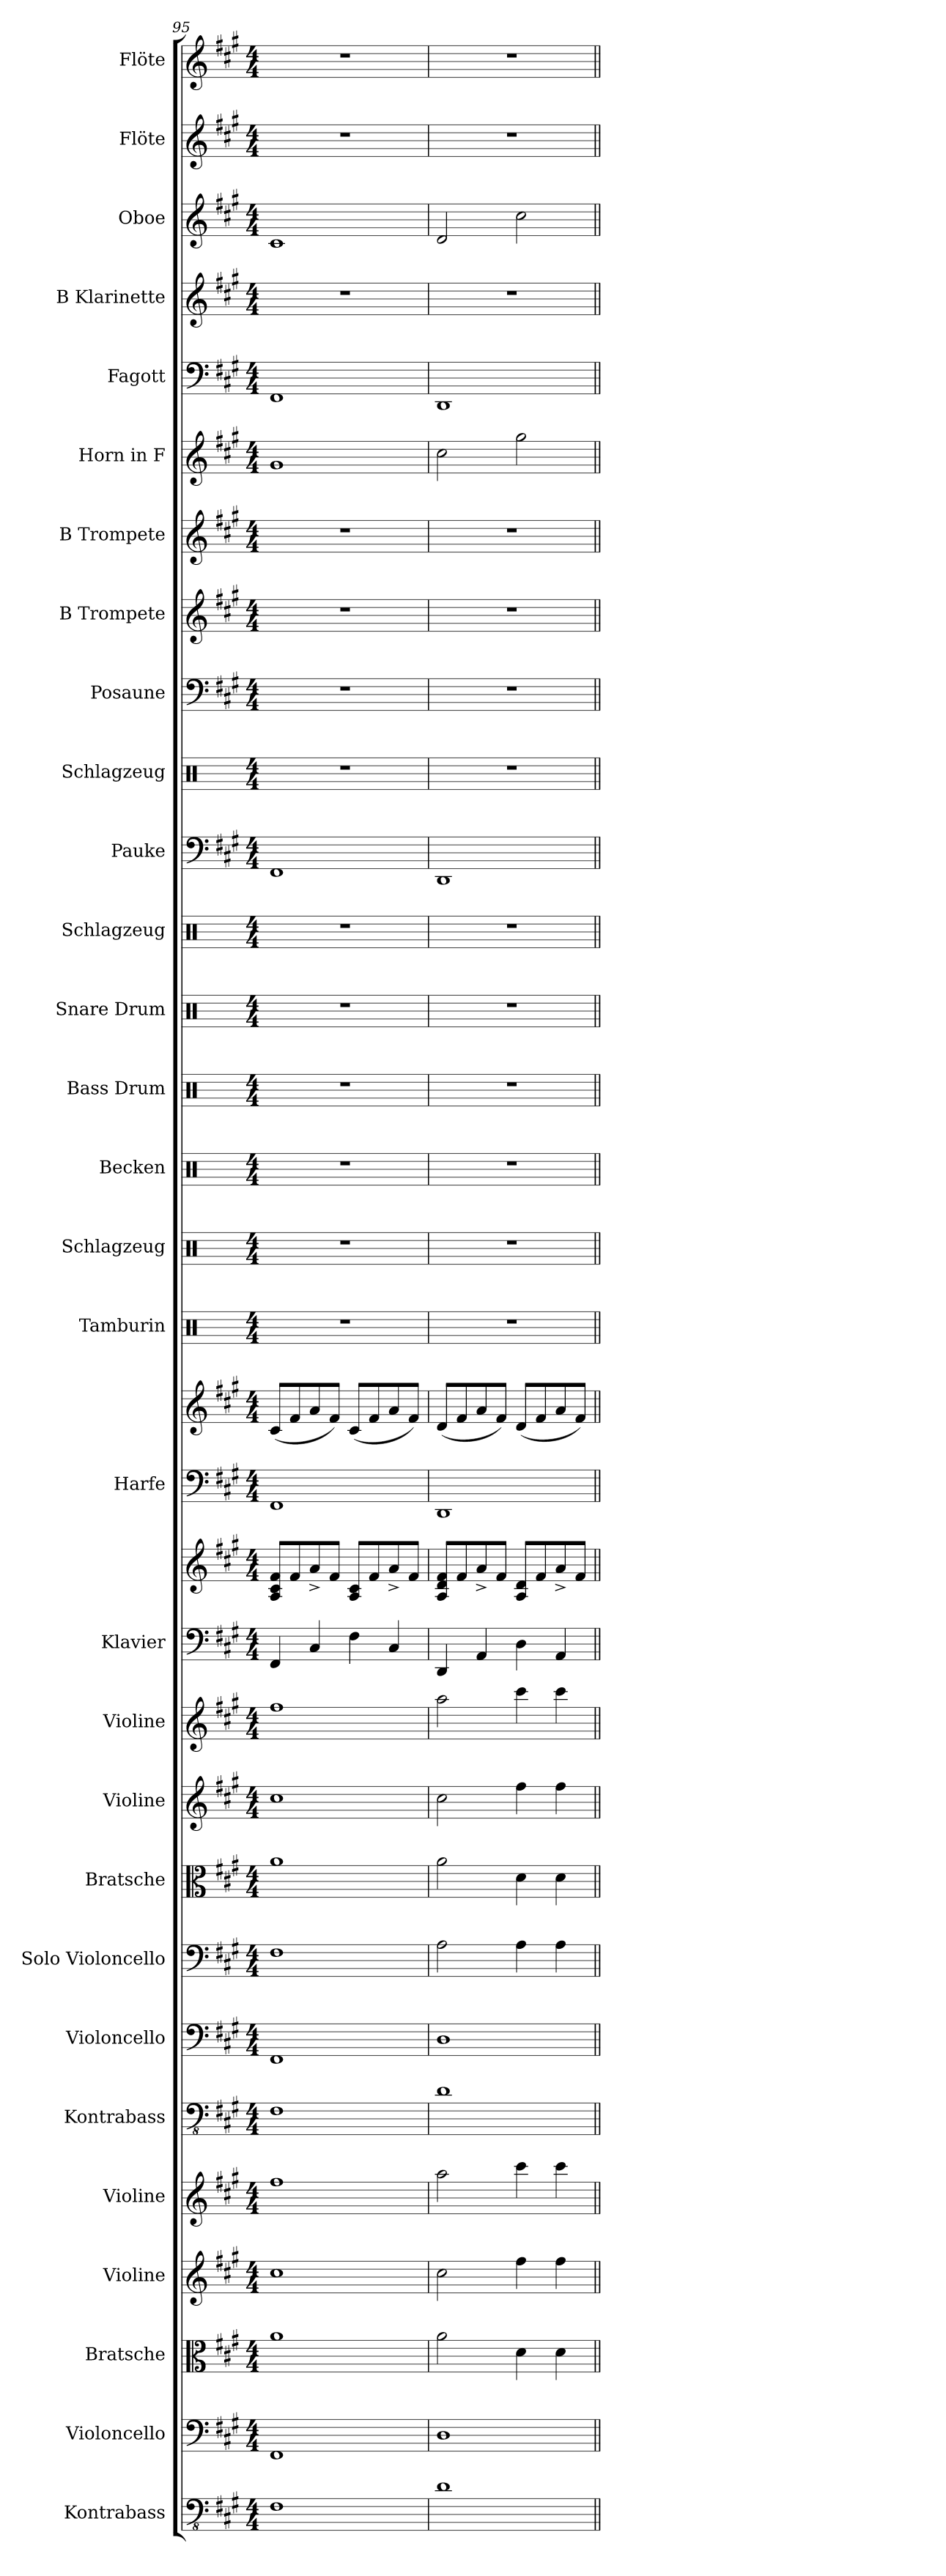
**kern	**kern	**kern	**kern	**kern	**kern	**kern	**kern	**kern	**kern	**kern	**kern	**kern	**kern	**kern	**kern	**kern	**kern	**kern	**kern	**kern	**kern	**kern	**kern	**kern	**kern	**kern	**kern	**kern	**kern	**kern	**kern
*part30	*part29	*part28	*part27	*part26	*part25	*part24	*part23	*part22	*part21	*part20	*part19	*part19	*part18	*part18	*part17	*part16	*part15	*part14	*part13	*part12	*part11	*part10	*part9	*part8	*part7	*part6	*part5	*part4	*part3	*part2	*part1
*staff32	*staff31	*staff30	*staff29	*staff28	*staff27	*staff26	*staff25	*staff24	*staff23	*staff22	*staff21	*staff20	*staff19	*staff18	*staff17	*staff16	*staff15	*staff14	*staff13	*staff12	*staff11	*staff10	*staff9	*staff8	*staff7	*staff6	*staff5	*staff4	*staff3	*staff2	*staff1
*I"Kontrabass	*I"Violoncello	*I"Bratsche	*I"Violine	*I"Violine	*I"Kontrabass	*I"Violoncello	*I"Solo Violoncello	*I"Bratsche	*I"Violine	*I"Violine	*I"Klavier	*	*I"Harfe	*	*I"Tamburin	*I"Schlagzeug	*I"Becken	*I"Bass Drum	*I"Snare Drum	*I"Schlagzeug	*I"Pauke	*I"Schlagzeug	*I"Posaune	*I"B Trompete	*I"B Trompete	*I"Horn in F	*I"Fagott	*I"B Klarinette	*I"Oboe	*I"Flöte	*I"Flöte
*I'Kb.	*I'Vc.	*I'Bra.	*I'Vl.	*I'Vl.	*I'Kb.	*I'Vc.	*I'Vc.	*I'Bra.	*I'Vl.	*I'Vl.	*I'Klav.	*	*I'Hrf.	*	*I'Tamb.	*I'Slzg.	*I'Bkn.	*I'B. Dr.	*I'Sn. Dr.	*I'Slzg.	*I'Pk.	*I'Slzg.	*I'Psn.	*I'B Tpt.	*I'B Tpt.	*	*I'Fgt.	*I'B Kl.	*I'Ob.	*I'Fl.	*I'Fl.
*clefFv4	*clefF4	*clefC3	*clefG2	*clefG2	*clefFv4	*clefF4	*clefF4	*clefC3	*clefG2	*clefG2	*clefF4	*clefG2	*clefF4	*clefG2	*clefX	*clefX	*clefX	*clefX	*clefX	*clefX	*clefF4	*clefX	*clefF4	*clefG2	*clefG2	*clefG2	*clefF4	*clefG2	*clefG2	*clefG2	*clefG2
*ITrd7c12	*	*	*	*	*ITrd7c12	*	*	*	*	*	*	*	*	*	*	*	*	*	*	*	*	*	*	*ITrd1c2	*ITrd1c2	*ITrd4c7	*	*ITrd1c2	*	*	*
*k[f#c#g#]	*k[f#c#g#]	*k[f#c#g#]	*k[f#c#g#]	*k[f#c#g#]	*k[f#c#g#]	*k[f#c#g#]	*k[f#c#g#]	*k[f#c#g#]	*k[f#c#g#]	*k[f#c#g#]	*k[f#c#g#]	*k[f#c#g#]	*k[f#c#g#]	*k[f#c#g#]	*k[]	*k[]	*k[]	*k[]	*k[]	*k[]	*k[f#c#g#]	*k[]	*k[f#c#g#]	*k[f#]	*k[f#]	*k[f#c#]	*k[f#c#g#]	*k[f#]	*k[f#c#g#]	*k[f#c#g#]	*k[f#c#g#]
*M4/4	*M4/4	*M4/4	*M4/4	*M4/4	*M4/4	*M4/4	*M4/4	*M4/4	*M4/4	*M4/4	*M4/4	*M4/4	*M4/4	*M4/4	*M4/4	*M4/4	*M4/4	*M4/4	*M4/4	*M4/4	*M4/4	*M4/4	*M4/4	*M4/4	*M4/4	*M4/4	*M4/4	*M4/4	*M4/4	*M4/4	*M4/4
=95	=95	=95	=95	=95	=95	=95	=95	=95	=95	=95	=95	=95	=95	=95	=95	=95	=95	=95	=95	=95	=95	=95	=95	=95	=95	=95	=95	=95	=95	=95	=95
1FFF#	1FF#	1a	1cc#	1ff#	1FFF#	1FF#	1F#	1a	1cc#	1ff#	4FF#/	8A/ 8c#/ 8f#/L	1FF#	(8c#/L	1r	1r	1r	1r	1r	1r	1FF#	1r	1r	1r	1r	1c#	1FF#	1r	1c#	1r	1r
.	.	.	.	.	.	.	.	.	.	.	.	8f#/	.	8f#/	.	.	.	.	.	.	.	.	.	.	.	.	.	.	.	.	.
.	.	.	.	.	.	.	.	.	.	.	4C#/	8a^/	.	8a/	.	.	.	.	.	.	.	.	.	.	.	.	.	.	.	.	.
.	.	.	.	.	.	.	.	.	.	.	.	8f#/J	.	8f#/J)	.	.	.	.	.	.	.	.	.	.	.	.	.	.	.	.	.
.	.	.	.	.	.	.	.	.	.	.	4F#\	8A/ 8c#/L	.	(8c#/L	.	.	.	.	.	.	.	.	.	.	.	.	.	.	.	.	.
.	.	.	.	.	.	.	.	.	.	.	.	8f#/	.	8f#/	.	.	.	.	.	.	.	.	.	.	.	.	.	.	.	.	.
.	.	.	.	.	.	.	.	.	.	.	4C#/	8a^/	.	8a/	.	.	.	.	.	.	.	.	.	.	.	.	.	.	.	.	.
.	.	.	.	.	.	.	.	.	.	.	.	8f#/J	.	8f#/J)	.	.	.	.	.	.	.	.	.	.	.	.	.	.	.	.	.
=96	=96	=96	=96	=96	=96	=96	=96	=96	=96	=96	=96	=96	=96	=96	=96	=96	=96	=96	=96	=96	=96	=96	=96	=96	=96	=96	=96	=96	=96	=96	=96
1DD	1D	2a\	2cc#\	2aa\	1DD	1D	2A\	2a\	2cc#\	2aa\	4DD/	8A/ 8d/ 8f#/L	1DD	(8d/L	1r	1r	1r	1r	1r	1r	1DD	1r	1r	1r	1r	2f#\	1DD	1r	2d/	1r	1r
.	.	.	.	.	.	.	.	.	.	.	.	8f#/	.	8f#/	.	.	.	.	.	.	.	.	.	.	.	.	.	.	.	.	.
.	.	.	.	.	.	.	.	.	.	.	4AA/	8a^/	.	8a/	.	.	.	.	.	.	.	.	.	.	.	.	.	.	.	.	.
.	.	.	.	.	.	.	.	.	.	.	.	8f#/J	.	8f#/J)	.	.	.	.	.	.	.	.	.	.	.	.	.	.	.	.	.
.	.	4d\	4ff#\	4ccc#\	.	.	4A\	4d\	4ff#\	4ccc#\	4D\	8A/ 8d/L	.	(8d/L	.	.	.	.	.	.	.	.	.	.	.	2cc#\	.	.	2cc#\	.	.
.	.	.	.	.	.	.	.	.	.	.	.	8f#/	.	8f#/	.	.	.	.	.	.	.	.	.	.	.	.	.	.	.	.	.
.	.	4d\	4ff#\	4ccc#\	.	.	4A\	4d\	4ff#\	4ccc#\	4AA/	8a^/	.	8a/	.	.	.	.	.	.	.	.	.	.	.	.	.	.	.	.	.
.	.	.	.	.	.	.	.	.	.	.	.	8f#/J	.	8f#/J)	.	.	.	.	.	.	.	.	.	.	.	.	.	.	.	.	.
=||	=||	=||	=||	=||	=||	=||	=||	=||	=||	=||	=||	=||	=||	=||	=||	=||	=||	=||	=||	=||	=||	=||	=||	=||	=||	=||	=||	=||	=||	=||	=||
*-	*-	*-	*-	*-	*-	*-	*-	*-	*-	*-	*-	*-	*-	*-	*-	*-	*-	*-	*-	*-	*-	*-	*-	*-	*-	*-	*-	*-	*-	*-	*-
